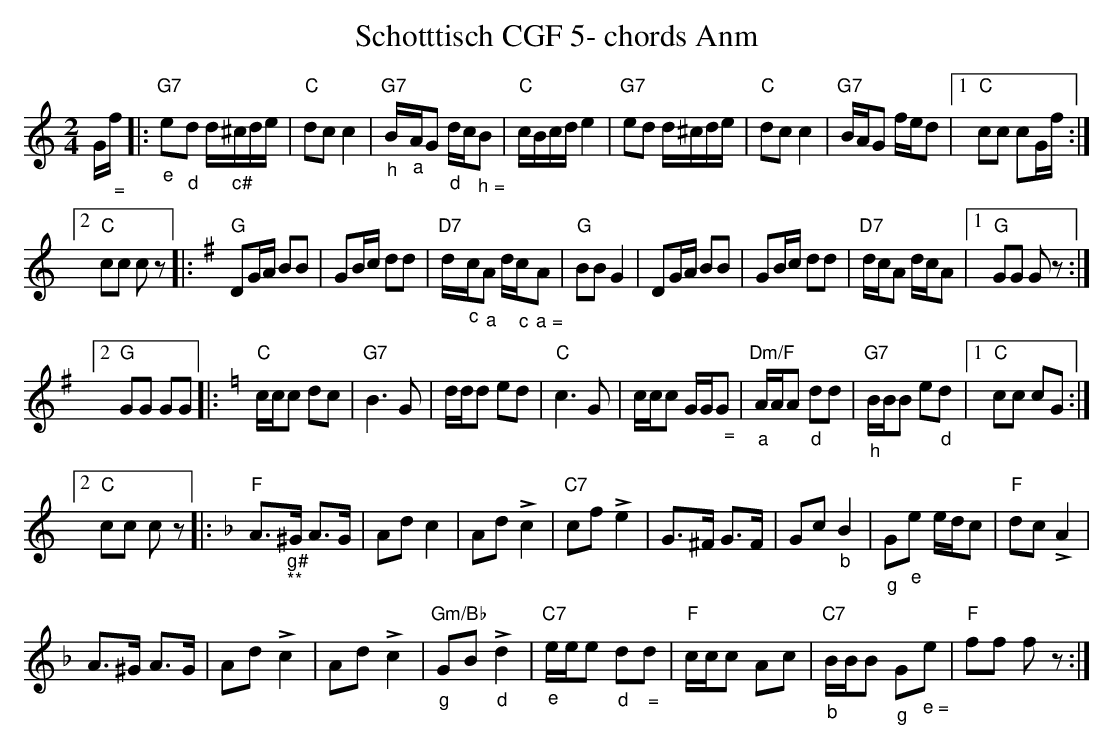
X:1
T:Schotttisch CGF 5- chords Anm
M:2/4
L:1/16
K:Cmaj%%MIDI gchordon
G"_ ="f |: "G7""_e"e2"_d"d2 d"_c#"^cde | "C"d2c2c4 | "G7""_h"B"_a"AG2 "_d"dc"_ h ="B2 | "C"cBcd e4 | "G7"e2d2 d^cde | "C"d2c2c4 | "G7"BAG2 fed2 |1 "C"c2c2 c2Gf :|2
"C"c2c2 c2z2 |: [K:Gmaj] "G"D2GA B2B2 | G2Bc d2d2 | "D7"d"_c"c"_a"A2 d"_c"c"_ a ="A2 | "G"B2B2G4 | D2GA B2B2 | G2Bc d2d2 | "D7"dcA2 dcA2 |1 "G"G2G2 G2z2 :|2
"G"G2G2 G2G2 |: [K:Cmaj] "C"ccc2 d2c2 | "G7"B6G2 | ddd2 e2d2 | "C"c6G2 | ccc2 GG"_  ="G2 | "Dm/F""_a"AAA2 "_d"d2d2 | "G7""_h"BBB2 e2"_d"d2 |1 "C"c2c2 c2G2 :|2
"C"c2c2 c2z2 |: [K:Fmaj] [L:1/8] "F"A>"_g#""_**"^G A>G | Adc2 | Ad !>!c2 | "C7"cf !>!e2 | G>^F G>F | Gc "_b"B2 | "_g"G"_e"e e/2d/2c | "F"dc !>!A2 |
A>^G A>G | Ad !>!c2 | Ad !>!c2 | "Gm/Bb""_g"GB !>!"_d"d2 | "C7""_e"e/2e/2e "_d"d"_ ="d | "F"c/2c/2c Ac | "C7""_b"B/2B/2B "_g"G"_ e ="e | "F"ff fz :|
